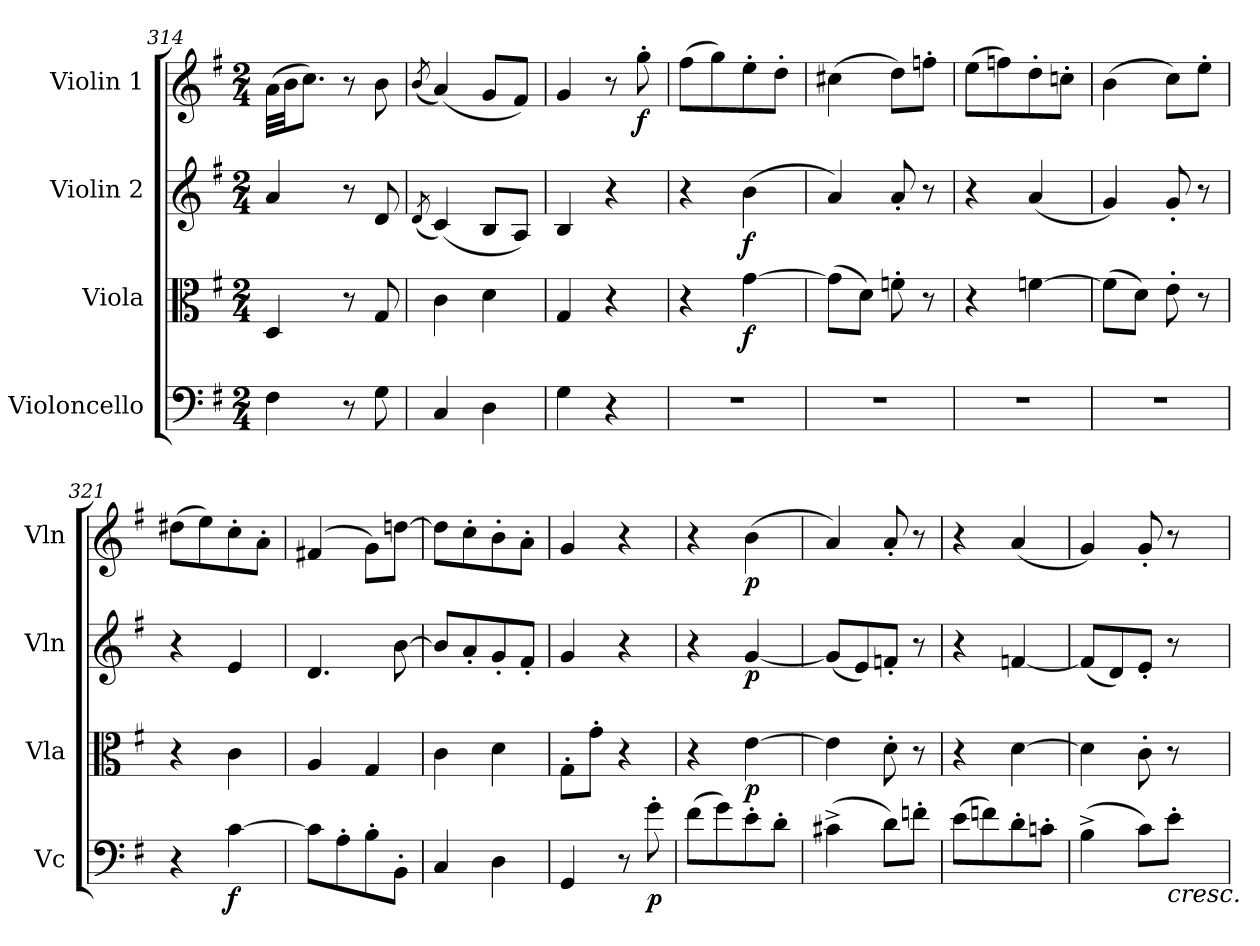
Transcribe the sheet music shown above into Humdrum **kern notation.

**kern	**dynam	**kern	**dynam	**kern	**dynam	**kern	**dynam
*part4	*part4	*part3	*part3	*part2	*part2	*part1	*part1
*staff4	*staff4	*staff3	*staff3	*staff2	*staff2	*staff1	*staff1
*I"Violoncello	*	*I"Viola	*	*I"Violin 2	*	*I"Violin 1	*
*I'Vc	*	*I'Vla	*	*I'Vln	*	*I'Vln	*
*clefF4	*	*clefC3	*	*clefG2	*	*clefG2	*
*k[f#]	*	*k[f#]	*	*k[f#]	*	*k[f#]	*
*M2/4	*	*M2/4	*	*M2/4	*	*M2/4	*
=314	=314	=314	=314	=314	=314	=314	=314
4F#\	.	4D/	.	4a/	.	(>32a\LLL	.
.	.	.	.	.	.	32b\JJ	.
.	.	.	.	.	.	8.cc\J)	.
8r	.	8r	.	8r	.	8r	.
8G\	.	8G/	.	8d/	.	8b\	.
!!LO:PB:g=z
=315	=315	=315	=315	=315	=315	=315	=315
.	.	.	.	(<8qd/	.	(<8qb/	.
4C/	.	4c\	.	(<4c/)	.	(<4a/)	.
4D\	.	4d\	.	8B/L	.	8g/L	.
.	.	.	.	8A/J)	.	8f#/J)	.
=316	=316	=316	=316	=316	=316	=316	=316
4G\	.	4G/	.	4B/	.	4g/	.
4r	.	4r	.	4r	.	8r	.
!	!	!	!	!	!	!	!LO:DY:b
.	.	.	.	.	.	8gg'\	f
=317	=317	=317	=317	=317	=317	=317	=317
2r	.	4r	.	4r	.	(>8ff#\L	.
.	.	.	.	.	.	8gg\)	.
!	!	!	!LO:DY:b	!	!LO:DY:b	!	!
.	.	[4g\	f	(>4b\	f	8ee'\	.
.	.	.	.	.	.	8dd'\J	.
=318	=318	=318	=318	=318	=318	=318	=318
2r	.	(>8g\L]	.	4a/)	.	(>4cc#X\	.
.	.	8d\J)	.	.	.	.	.
.	.	8fn'\	.	8a'/	.	8dd\L)	.
.	.	8r	.	8r	.	8ffn'\J	.
=319	=319	=319	=319	=319	=319	=319	=319
2r	.	4r	.	4r	.	(>8ee\L	.
.	.	.	.	.	.	8ffn\)	.
.	.	[4fn\	.	(<4a/	.	8dd'\	.
.	.	.	.	.	.	8ccn'\J	.
=320	=320	=320	=320	=320	=320	=320	=320
2r	.	(>8f\L]	.	4g/)	.	(>4b\	.
.	.	8d\J)	.	.	.	.	.
.	.	8e'\	.	8g'/	.	8cc\L)	.
.	.	8r	.	8r	.	8ee'\J	.
!!LO:LB:g=z
=321	=321	=321	=321	=321	=321	=321	=321
4r	.	4r	.	4r	.	(>8dd#X\L	.
.	.	.	.	.	.	8ee\)	.
!	!LO:DY:b	!	!	!	!	!	!
[4c\	f	4c\	.	4e/	.	8cc'\	.
.	.	.	.	.	.	8a'\J	.
=322	=322	=322	=322	=322	=322	=322	=322
8c\L]	.	4A/	.	4.d/	.	(>4f#X/	.
8A'\	.	.	.	.	.	.	.
8B'\	.	4G/	.	.	.	8g\L)	.
8BB'\J	.	.	.	[8b\	.	[8ddn\J	.
=323	=323	=323	=323	=323	=323	=323	=323
4C/	.	4c\	.	8b/L]	.	8dd\L]	.
.	.	.	.	8a'/	.	8cc'\	.
4D\	.	4d\	.	8g'/	.	8b'\	.
.	.	.	.	8f#'/J	.	8a'\J	.
=324	=324	=324	=324	=324	=324	=324	=324
4GG/	.	8G'\L	.	4g/	.	4g/	.
.	.	8g'\J	.	.	.	.	.
8r	.	4r	.	4r	.	4r	.
!	!LO:DY:b	!	!	!	!	!	!
8g'\	p	.	.	.	.	.	.
=325	=325	=325	=325	=325	=325	=325	=325
(>8f#\L	.	4r	.	4r	.	4r	.
8g\)	.	.	.	.	.	.	.
!	!	!	!LO:DY:b	!	!LO:DY:b	!	!LO:DY:b
8e'\	.	[4e\	p	[4g/	p	(>4b\	p
8d'\J	.	.	.	.	.	.	.
=326	=326	=326	=326	=326	=326	=326	=326
(>4c#X^\	.	4e\]	.	(<8g/L]	.	4a/)	.
.	.	.	.	8e/)	.	.	.
8d\L)	.	8d'\	.	8fn'/J	.	8a'/	.
8fn'\J	.	8r	.	8r	.	8r	.
!!LO:LB:g=z
=327	=327	=327	=327	=327	=327	=327	=327
(>8e\L	.	4r	.	4r	.	4r	.
8fn\)	.	.	.	.	.	.	.
8d'\	.	[4d\	.	[4fn/	.	(<4a/	.
8cn'\J	.	.	.	.	.	.	.
=328	=328	=328	=328	=328	=328	=328	=328
(>4B^\	.	4d\]	.	(<8f/L]	.	4g/)	.
.	.	.	.	8d/)	.	.	.
8c\L)	.	8c'\	.	8e'/J	.	8g'/	.
!LO:TX:b:i:t=cresc.	!	!	!	!	!	!	!
8e'\J	.	8r	.	8r	.	8r	.
=	=	=	=	=	=	=	=
*-	*-	*-	*-	*-	*-	*-	*-
